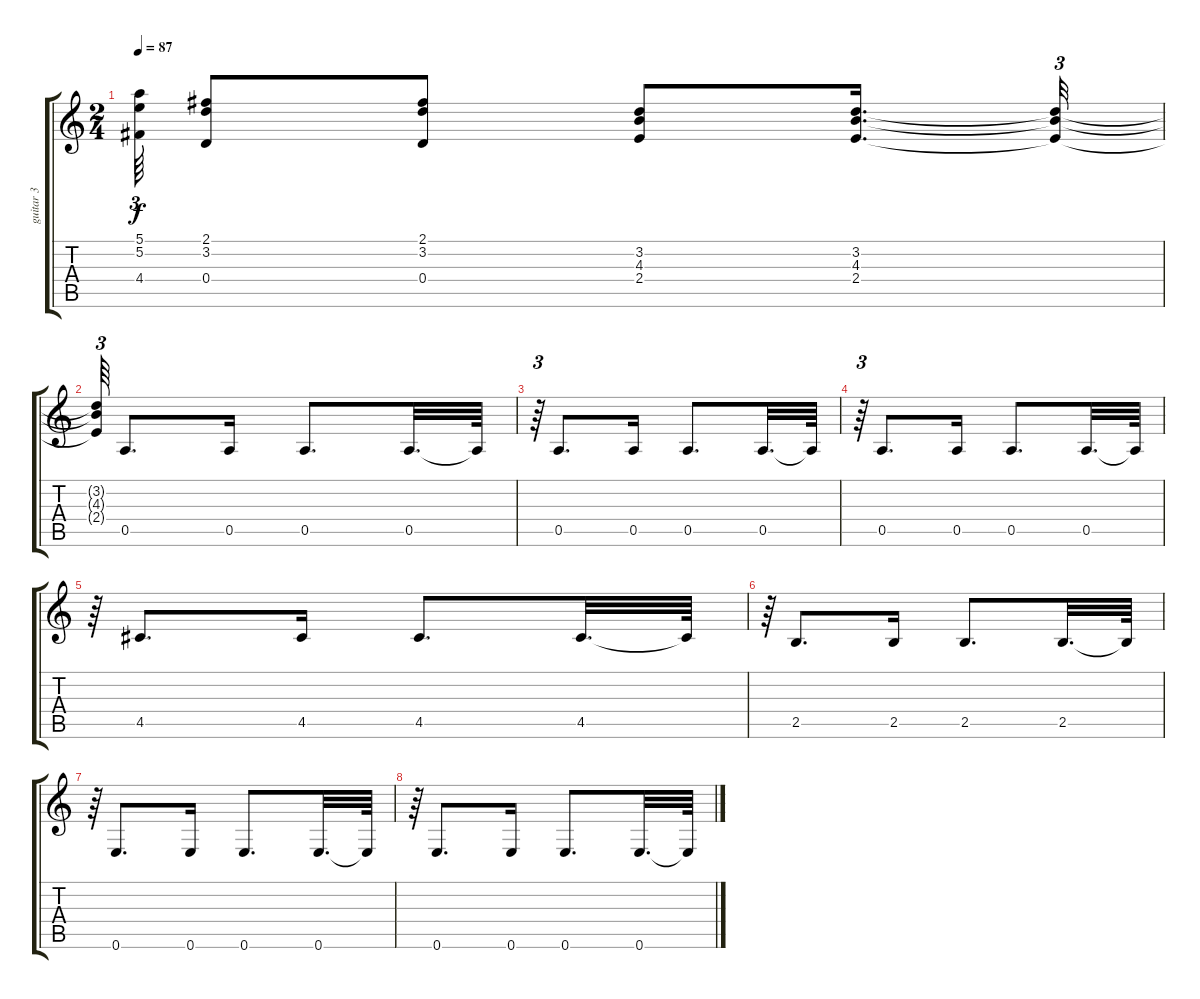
\track ("guitar 3" "guitar 3") {instrument acousticguitarnylon}
\staff {score tabs}
\tuning (E4 B3 G3 D3 A2 E2) {hide}
\ts (2 4)
\tempo 87
\clef g2
\ks c
(5.1{t} 5.2{t} 4.4{t}).64{tu (3 2) dy f} (2.1 3.2 0.4).8 (2.1 3.2 0.4).8 (3.2 4.3 2.4).8 (3.2 4.3 2.4).16{d} (3.2{t} 4.3{t} 2.4{t}).32{tu (3 2)} |
(3.2{t} 4.3{t} 2.4{t}).64{tu (3 2)} 0.5.8{d} 0.5.16 0.5.8{d} 0.5.32{d} 0.5{t}.64 |
r.64{tu (3 2)} 0.5.8{d} 0.5.16 0.5.8{d} 0.5.32{d} 0.5{t}.64 |
r.64{tu (3 2)} 0.5.8{d} 0.5.16 0.5.8{d} 0.5.32{d} 0.5{t}.64 |
r.64{tu (3 2)} 4.5.8{d} 4.5.16 4.5.8{d} 4.5.32{d} 4.5{t}.64 |
r.64{tu (3 2)} 2.5.8{d} 2.5.16 2.5.8{d} 2.5.32{d} 2.5{t}.64 |
r.64{tu (3 2)} 0.6.8{d} 0.6.16 0.6.8{d} 0.6.32{d} 0.6{t}.64 |
r.64{tu (3 2)} 0.6.8{d} 0.6.16 0.6.8{d} 0.6.32{d} 0.6{t}.64
